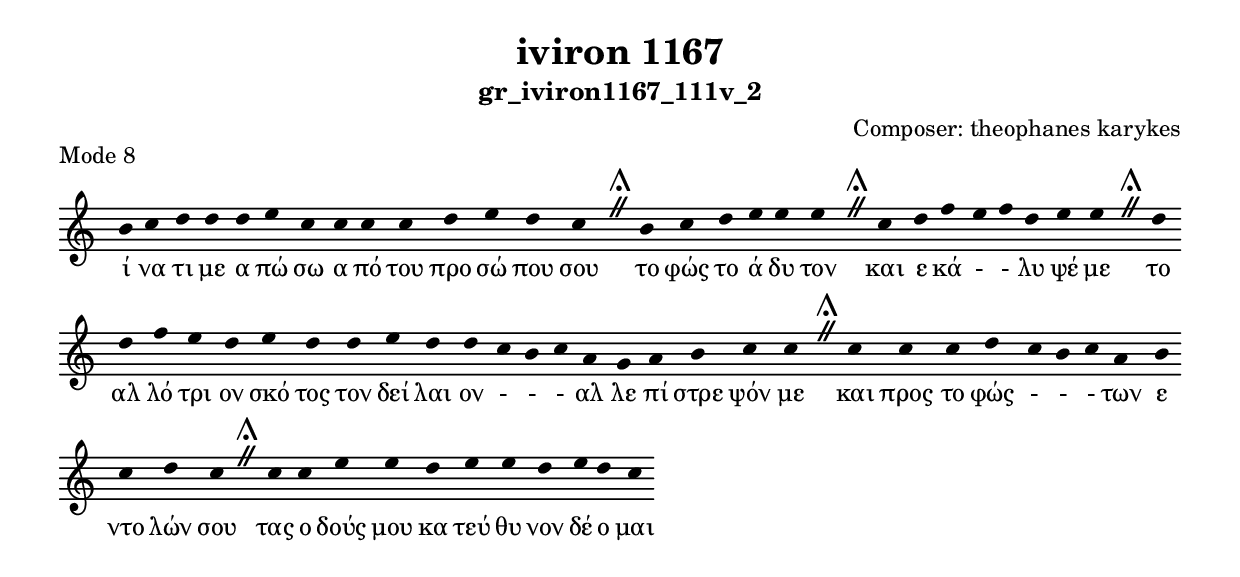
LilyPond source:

\include "gregorian.ly"

	\header {
 	  title = "iviron 1167"
	  subtitle = "gr_iviron1167_111v_2"
	  composer = "Composer: theophanes karykes"
	  piece = "Mode 8"
	}

	chant = {
	  b'4 c''4 d''4 d''4 d''4 e''4 c''4 c''4 c''4 c''4 d''4 e''4 d''4 c''4 \divisioMaior
 b'4 c''4 d''4 e''4 e''4 e''4 \divisioMaior
 c''4 d''4 f''4 e''4 f''4 d''4 e''4 e''4 \divisioMaior
 d''4 d''4 f''4 e''4 d''4 e''4 d''4 d''4 e''4 d''4 d''4 c''4 b'4 c''4 a'4 g'4 a'4 b'4 c''4 c''4 \divisioMaior
 c''4 c''4 c''4 d''4 c''4 b'4 c''4 a'4 b'4 c''4 d''4 c''4 \divisioMaior
 c''4 c''4 e''4 e''4 d''4 e''4 e''4 d''4 e''4 d''4 c''4\finalis
	}

	verba = \lyricmode {ί να τι με α πώ σω α πό του προ σώ που σου 
το φώς το ά δυ τον 
και ε κά -  - λυ ψέ με 
το αλ λό τρι ον σκό τος τον δεί λαι ον -  -  - αλ λε πί στρε ψόν με 
και προς το φώς -  -  - των ε ντο λών σου 
τας ο δούς μου κα τεύ θυ νον δέ ο μαι 
	}


	\score {
	  \new Staff <<
	  \new Voice = "melody" \chant
	  \new Lyrics = "one" \lyricsto melody \verba
	  >>
	  \layout {
	    \context {
	      \Staff
	      \remove "Time_signature_engraver"
	      \remove "Bar_engraver"
	    }
	    \context {
	      \Voice
	      \remove "Stem_engraver"
	    }
	  }
	}